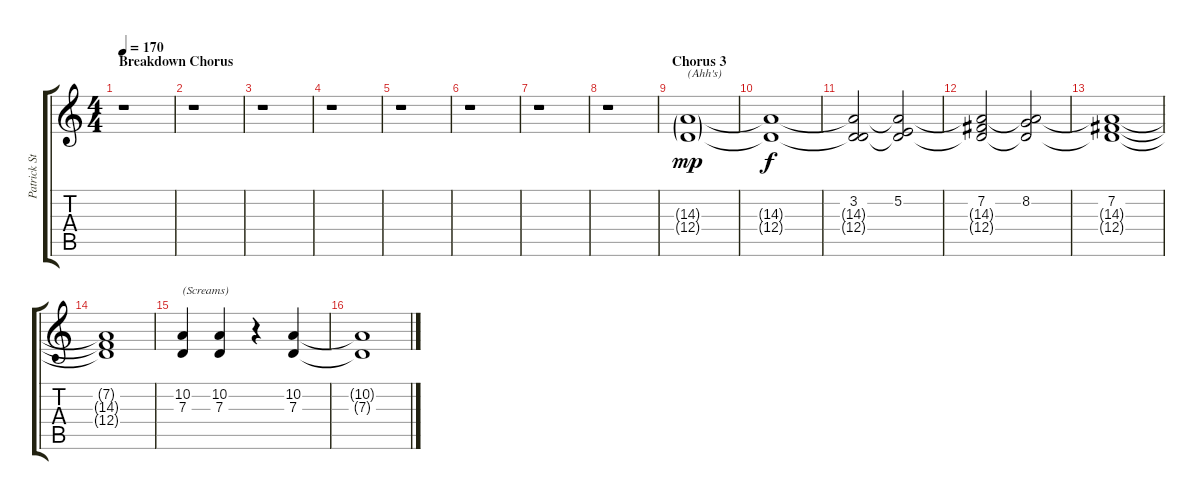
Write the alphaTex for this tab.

\track ("Patrick Stump (Backing Vocals)" "Patrick St") {instrument bassoon}
\staff {score tabs}
\tuning (E4 B3 G3 D3 A2 E2) {hide}
\ts (4 4)
\section ("" "Breakdown Chorus")
\tempo 170
\clef g2
\ks c
r.1{dy f} |
r.1 |
r.1 |
r.1 |
r.1 |
r.1 |
r.1 |
r.1 |
\section ("" "Chorus 3")
(14.3{g} 12.4{g}).1{txt "(Ahh's)" dy mp} |
(14.3{t} 12.4{t}).1{dy f} |
(3.2 14.3{t} 12.4{t}).2 (5.2 14.3{t} 12.4{t}).2 |
(7.2 14.3{t} 12.4{t}).2 (8.2 14.3{t} 12.4{t}).2 |
(7.2 14.3{t} 12.4{t}).1 |
(7.2{t} 14.3{t} 12.4{t}).1 |
(10.2 7.3).4{txt "(Screams)"} (10.2 7.3).4 r.4 (10.2 7.3).4 |
(10.2{t} 7.3{t}).1
